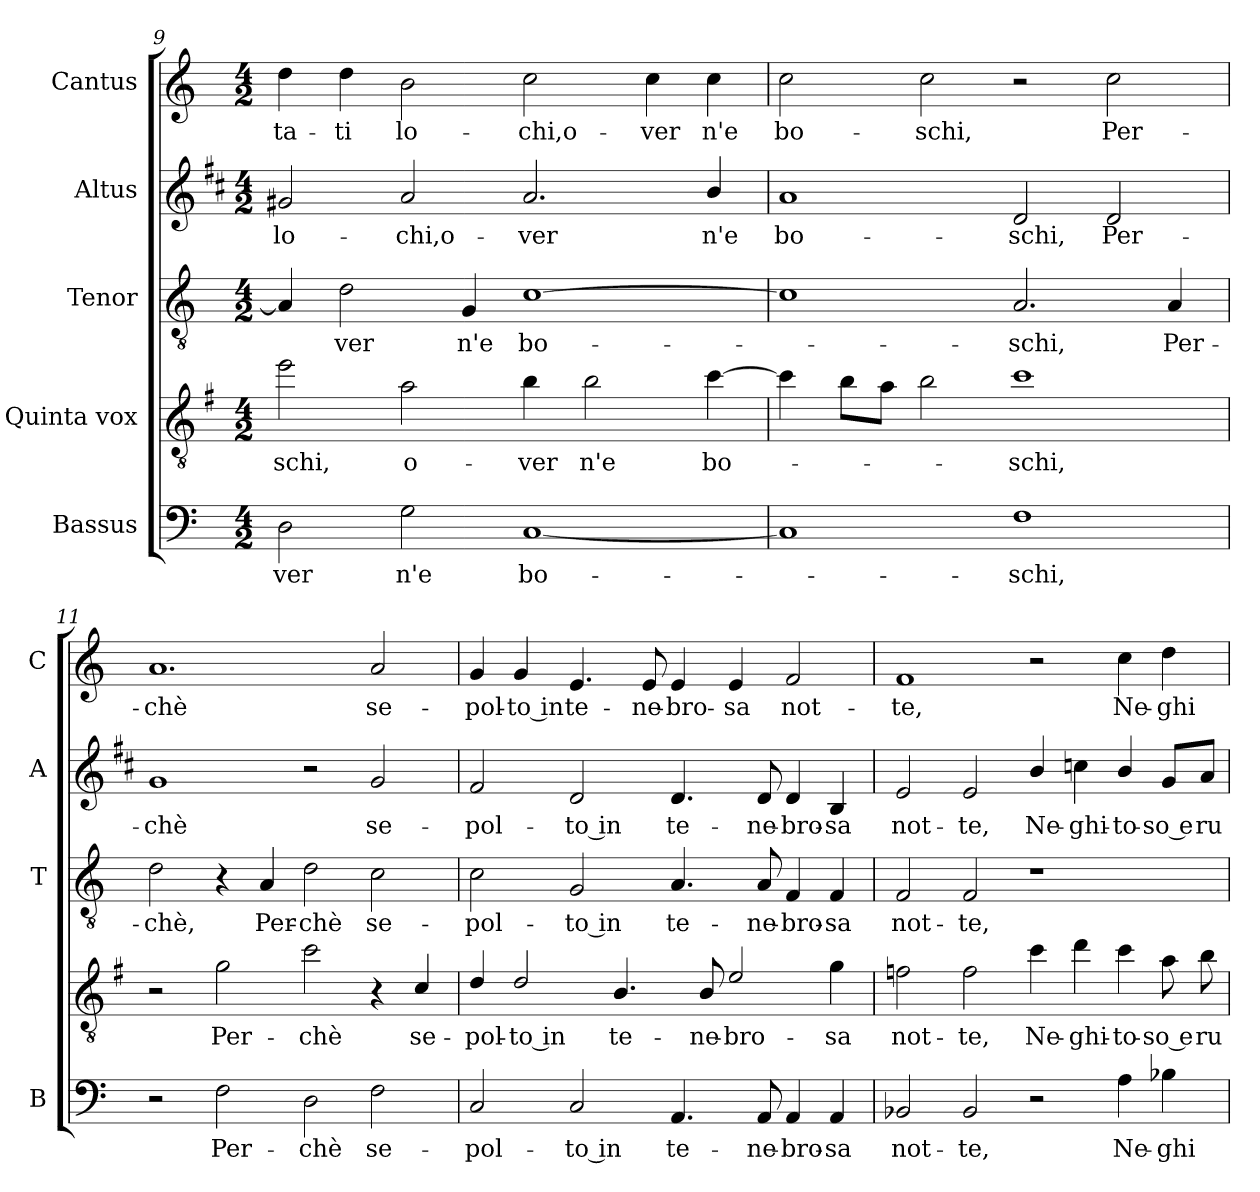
**kern	**text	**kern	**text	**kern	**text	**kern	**text	**kern	**text
*part5	*part5	*part4	*part4	*part3	*part3	*part2	*part2	*part1	*part1
*staff5	*staff5	*staff4	*staff4	*staff3	*staff3	*staff2	*staff2	*staff1	*staff1
*I"Bassus	*	*I"Quinta vox	*	*I"Tenor	*	*I"Altus	*	*I"Cantus	*
*I'B	*	*	*	*I'T	*	*I'A	*	*I'C	*
!!LO:LB:g=z
*clefF4	*	*clefGv2	*	*clefGv2	*	*clefG2	*	*clefG2	*
*	*	*ITrd4c7	*	*	*	*ITrd1c2	*	*	*
*k[]	*	*k[]	*	*k[]	*	*k[]	*	*k[]	*
*C:	*	*C:	*	*C:	*	*C:	*	*C:	*
*M4/2	*	*M4/2	*	*M4/2	*	*M4/2	*	*M4/2	*
=9	=9	=9	=9	=9	=9	=9	=9	=9	=9
!	!LO:LY:b	!	!LO:LY:b	!	!	!	!LO:LY:b	!	!LO:LY:b
2D\	-ver	2a\	-schi,	4A/]	.	2f#X/	lo-	4dd\	-ta-
!	!	!	!	!	!LO:LY:b	!	!	!	!LO:LY:b
.	.	.	.	2d\	-ver	.	.	4dd\	-ti
!	!LO:LY:b	!	!LO:LY:b	!	!	!	!LO:LY:b	!	!LO:LY:b
2G\	n'e	2d\	o-	.	.	2g/	-chi,o-	2b\	lo-
!	!	!	!	!	!LO:LY:b	!	!	!	!
.	.	.	.	4G/	n'e	.	.	.	.
!	!LO:LY:b	!	!LO:LY:b	!	!LO:LY:b	!	!LO:LY:b	!	!LO:LY:b
[1C	bo-	4e\	-ver	[1c	bo-	2.g/	-ver	2cc\	-chi,o-
!	!	!	!LO:LY:b	!	!	!	!	!	!
.	.	2e\	n'e	.	.	.	.	.	.
!	!	!	!	!	!	!	!	!	!LO:LY:b
.	.	.	.	.	.	.	.	4cc\	-ver
!	!	!	!LO:LY:b	!	!	!	!LO:LY:b	!	!LO:LY:b
.	.	[4f\	bo-	.	.	4a/	n'e	4cc\	n'e
=10	=10	=10	=10	=10	=10	=10	=10	=10	=10
!	!	!	!	!	!	!	!LO:LY:b	!	!LO:LY:b
1C]	.	4f\]	.	1c]	.	1g	bo-	2cc\	bo-
.	.	8e\L	.	.	.	.	.	.	.
.	.	8d\J	.	.	.	.	.	.	.
!	!	!	!	!	!	!	!	!	!LO:LY:b
.	.	2e\	.	.	.	.	.	2cc\	-schi,
!	!LO:LY:b	!	!LO:LY:b	!	!LO:LY:b	!	!LO:LY:b	!	!
1F	-schi,	1f	-schi,	2.A/	-schi,	2c/	-schi,	2r	.
!	!	!	!	!	!	!	!LO:LY:b	!	!LO:LY:b
.	.	.	.	.	.	2c/	Per-	2cc\	Per-
!	!	!	!	!	!LO:LY:b	!	!	!	!
.	.	.	.	4A/	Per-	.	.	.	.
=11	=11	=11	=11	=11	=11	=11	=11	=11	=11
!	!	!	!	!	!LO:LY:b	!	!LO:LY:b	!	!LO:LY:b
2r	.	2r	.	2d\	-chè,	1f	-chè	1.a	-chè
!	!LO:LY:b	!	!LO:LY:b	!	!	!	!	!	!
2F\	Per-	2c\	Per-	4r	.	.	.	.	.
!	!	!	!	!	!LO:LY:b	!	!	!	!
.	.	.	.	4A/	Per-	.	.	.	.
!	!LO:LY:b	!	!LO:LY:b	!	!LO:LY:b	!	!	!	!
2D\	-chè	2f\	-chè	2d\	-chè	2r	.	.	.
!	!LO:LY:b	!	!	!	!LO:LY:b	!	!LO:LY:b	!	!LO:LY:b
2F\	se-	4r	.	2c\	se-	2f/	se-	2a/	se-
!	!	!	!LO:LY:b	!	!	!	!	!	!
.	.	4F/	se-	.	.	.	.	.	.
=12	=12	=12	=12	=12	=12	=12	=12	=12	=12
!	!LO:LY:b	!	!LO:LY:b	!	!LO:LY:b	!	!LO:LY:b	!	!LO:LY:b
2C/	-pol-	4G/	-pol-	2c\	-pol-	2e/	-pol-	4g/	-pol-
!	!	!	!LO:LY:b	!	!	!	!	!	!LO:LY:b
.	.	2G/	-to in	.	.	.	.	4g/	-to in
!	!LO:LY:b	!	!	!	!LO:LY:b	!	!LO:LY:b	!	!LO:LY:b
2C/	-to in	.	.	2G/	-to in	2c/	-to in	4.e/	te-
!	!	!	!LO:LY:b	!	!	!	!	!	!
.	.	4.E/	te-	.	.	.	.	.	.
!	!	!	!	!	!	!	!	!	!LO:LY:b
.	.	.	.	.	.	.	.	8e/	-ne-
!	!LO:LY:b	!	!	!	!LO:LY:b	!	!LO:LY:b	!	!LO:LY:b
4.AA/	te-	.	.	4.A/	te-	4.c/	te-	4e/	-bro-
!	!	!	!LO:LY:b	!	!	!	!	!	!
.	.	8E/	-ne-	.	.	.	.	.	.
!	!	!	!LO:LY:b	!	!	!	!	!	!LO:LY:b
.	.	2A/	-bro-	.	.	.	.	4e/	-sa
!	!LO:LY:b	!	!	!	!LO:LY:b	!	!LO:LY:b	!	!
8AA/	-ne-	.	.	8A/	-ne-	8c/	-ne-	.	.
!	!LO:LY:b	!	!	!	!LO:LY:b	!	!LO:LY:b	!	!LO:LY:b
4AA/	-bro-	.	.	4F/	-bro-	4c/	-bro-	2f/	not-
!	!LO:LY:b	!	!LO:LY:b	!	!LO:LY:b	!	!LO:LY:b	!	!
4AA/	-sa	4c\	-sa	4F/	-sa	4A/	-sa	.	.
!!LO:PB:g=z
=13	=13	=13	=13	=13	=13	=13	=13	=13	=13
!	!LO:LY:b	!	!LO:LY:b	!	!LO:LY:b	!	!LO:LY:b	!	!LO:LY:b
2BB-X/	not-	2B-X\	not-	2F/	not-	2d/	not-	1f	-te,
!	!LO:LY:b	!	!LO:LY:b	!	!LO:LY:b	!	!LO:LY:b	!	!
2BB-/	-te,	2B-\	-te,	2F/	-te,	2d/	-te,	.	.
!	!	!	!LO:LY:b	!	!	!	!LO:LY:b	!	!
2r	.	4f\	Ne-	1r	.	4a/	Ne-	2r	.
!	!	!	!LO:LY:b	!	!	!	!LO:LY:b	!	!
.	.	4g\	-ghi-	.	.	4b-X\	-ghi-	.	.
!	!LO:LY:b	!	!LO:LY:b	!	!	!	!LO:LY:b	!	!LO:LY:b
4A\	Ne-	4f\	-to-	.	.	4a/	-to-	4cc\	Ne-
!	!LO:LY:b	!	!LO:LY:b	!	!	!	!LO:LY:b	!	!LO:LY:b
4B-X\	-ghi-	8d\	-so e	.	.	8f/L	-so e	4dd\	-ghi-
!	!	!	!LO:LY:b	!	!	!	!LO:LY:b	!	!
.	.	8e\	ru-	.	.	8g/J	ru-	.	.
=	=	=	=	=	=	=	=	=	=
*-	*-	*-	*-	*-	*-	*-	*-	*-	*-
